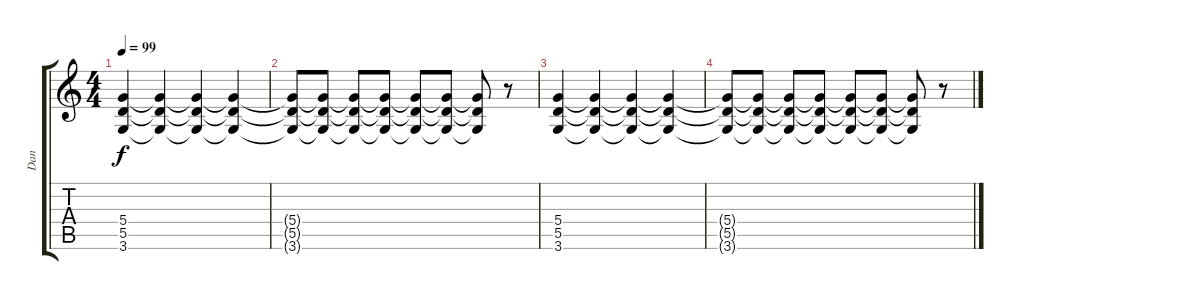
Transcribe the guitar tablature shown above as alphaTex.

\track ("Dan" "Dan") {instrument overdrivenguitar}
\staff {score tabs}
\tuning (E4 B3 G3 D3 A2 E2) {hide}
\ts (4 4)
\tempo 99
\clef g2
\ks c
(5.4 5.5 3.6).4{dy f} (5.4{t} 5.5{t} 3.6{t}).4 (5.4{t} 5.5{t} 3.6{t}).4 (5.4{t} 5.5{t} 3.6{t}).4 |
(5.4{t} 5.5{t} 3.6{t}).8 (5.4{t} 5.5{t} 3.6{t}).8 (5.4{t} 5.5{t} 3.6{t}).8 (5.4{t} 5.5{t} 3.6{t}).8 (5.4{t} 5.5{t} 3.6{t}).8 (5.4{t} 5.5{t} 3.6{t}).8 (5.4{t} 5.5{t} 3.6{t}).8 r.8 |
(5.4 5.5 3.6).4 (5.4{t} 5.5{t} 3.6{t}).4 (5.4{t} 5.5{t} 3.6{t}).4 (5.4{t} 5.5{t} 3.6{t}).4 |
(5.4{t} 5.5{t} 3.6{t}).8 (5.4{t} 5.5{t} 3.6{t}).8 (5.4{t} 5.5{t} 3.6{t}).8 (5.4{t} 5.5{t} 3.6{t}).8 (5.4{t} 5.5{t} 3.6{t}).8 (5.4{t} 5.5{t} 3.6{t}).8 (5.4{t} 5.5{t} 3.6{t}).8 r.8
